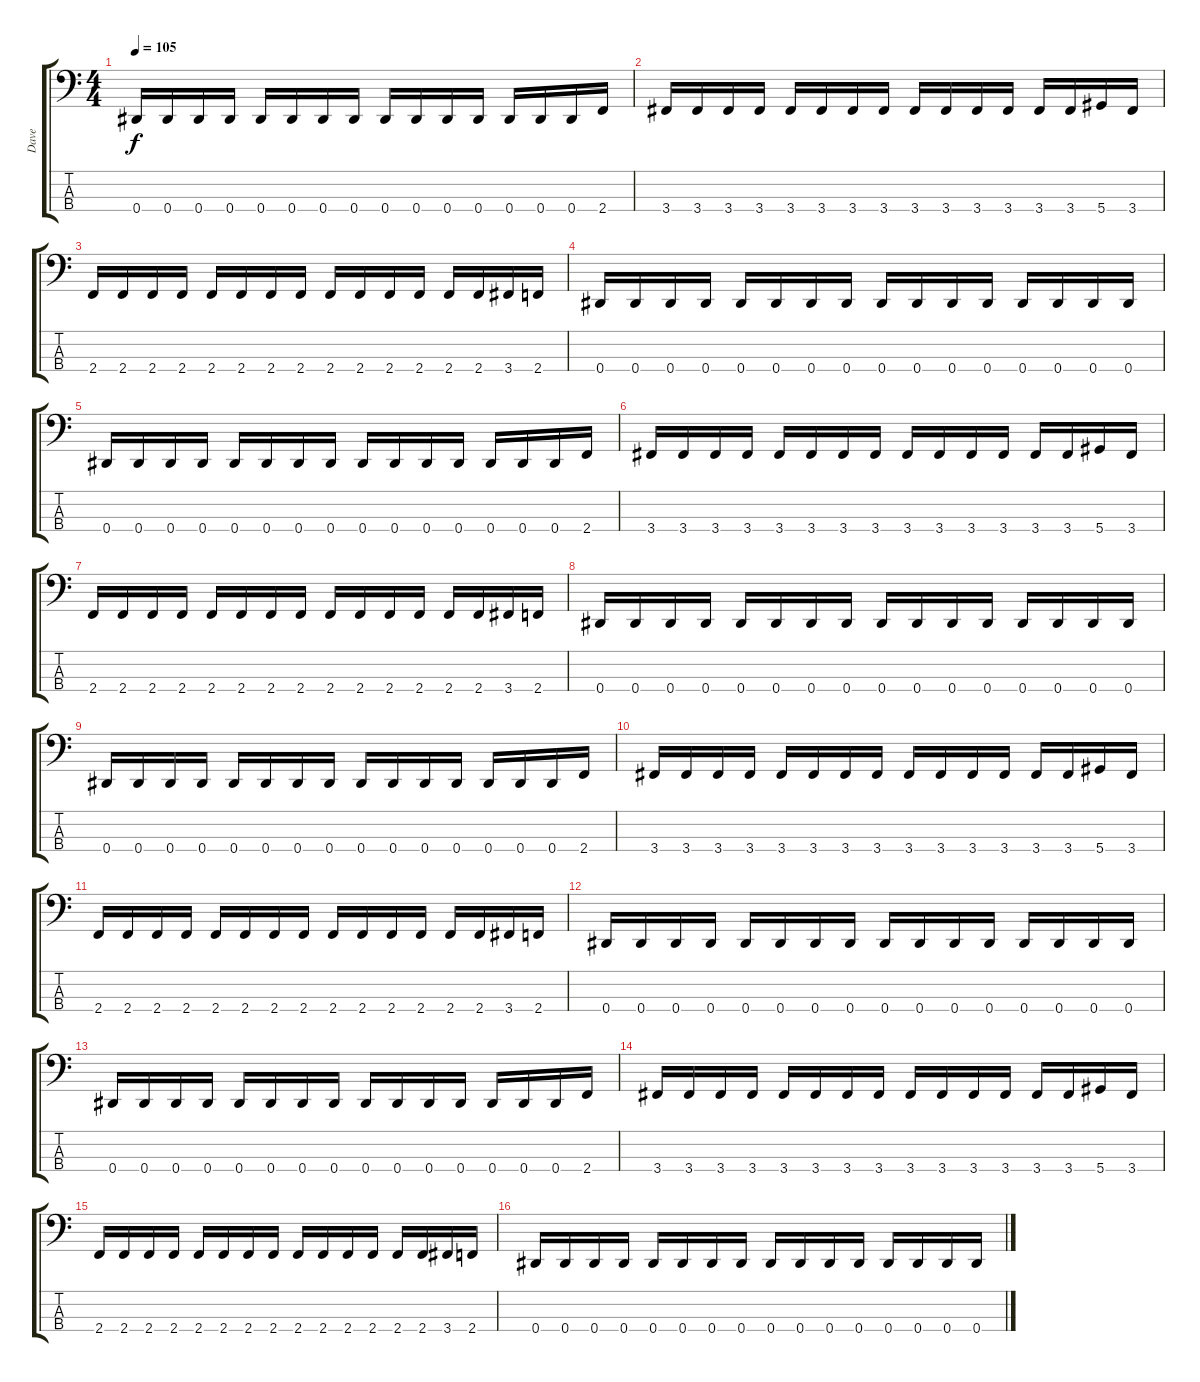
\track ("Dave" "Dave") {instrument electricbasspick}
\staff {score tabs}
\tuning (Gb2 Db2 Ab1 Eb1) {hide}
\ts (4 4)
\tempo 105
\clef f4
\ks c
0.4.16{dy f instrument electricbasspick} 0.4.16 0.4.16 0.4.16 0.4.16 0.4.16 0.4.16 0.4.16 0.4.16 0.4.16 0.4.16 0.4.16 0.4.16 0.4.16 0.4.16 2.4.16 |
3.4.16 3.4.16 3.4.16 3.4.16 3.4.16 3.4.16 3.4.16 3.4.16 3.4.16 3.4.16 3.4.16 3.4.16 3.4.16 3.4.16 5.4.16 3.4.16 |
2.4.16 2.4.16 2.4.16 2.4.16 2.4.16 2.4.16 2.4.16 2.4.16 2.4.16 2.4.16 2.4.16 2.4.16 2.4.16 2.4.16 3.4.16 2.4.16 |
0.4.16 0.4.16 0.4.16 0.4.16 0.4.16 0.4.16 0.4.16 0.4.16 0.4.16 0.4.16 0.4.16 0.4.16 0.4.16 0.4.16 0.4.16 0.4.16 |
0.4.16 0.4.16 0.4.16 0.4.16 0.4.16 0.4.16 0.4.16 0.4.16 0.4.16 0.4.16 0.4.16 0.4.16 0.4.16 0.4.16 0.4.16 2.4.16 |
3.4.16 3.4.16 3.4.16 3.4.16 3.4.16 3.4.16 3.4.16 3.4.16 3.4.16 3.4.16 3.4.16 3.4.16 3.4.16 3.4.16 5.4.16 3.4.16 |
2.4.16 2.4.16 2.4.16 2.4.16 2.4.16 2.4.16 2.4.16 2.4.16 2.4.16 2.4.16 2.4.16 2.4.16 2.4.16 2.4.16 3.4.16 2.4.16 |
0.4.16 0.4.16 0.4.16 0.4.16 0.4.16 0.4.16 0.4.16 0.4.16 0.4.16 0.4.16 0.4.16 0.4.16 0.4.16 0.4.16 0.4.16 0.4.16 |
0.4.16 0.4.16 0.4.16 0.4.16 0.4.16 0.4.16 0.4.16 0.4.16 0.4.16 0.4.16 0.4.16 0.4.16 0.4.16 0.4.16 0.4.16 2.4.16 |
3.4.16 3.4.16 3.4.16 3.4.16 3.4.16 3.4.16 3.4.16 3.4.16 3.4.16 3.4.16 3.4.16 3.4.16 3.4.16 3.4.16 5.4.16 3.4.16 |
2.4.16 2.4.16 2.4.16 2.4.16 2.4.16 2.4.16 2.4.16 2.4.16 2.4.16 2.4.16 2.4.16 2.4.16 2.4.16 2.4.16 3.4.16 2.4.16 |
0.4.16 0.4.16 0.4.16 0.4.16 0.4.16 0.4.16 0.4.16 0.4.16 0.4.16 0.4.16 0.4.16 0.4.16 0.4.16 0.4.16 0.4.16 0.4.16 |
0.4.16 0.4.16 0.4.16 0.4.16 0.4.16 0.4.16 0.4.16 0.4.16 0.4.16 0.4.16 0.4.16 0.4.16 0.4.16 0.4.16 0.4.16 2.4.16 |
3.4.16 3.4.16 3.4.16 3.4.16 3.4.16 3.4.16 3.4.16 3.4.16 3.4.16 3.4.16 3.4.16 3.4.16 3.4.16 3.4.16 5.4.16 3.4.16 |
2.4.16 2.4.16 2.4.16 2.4.16 2.4.16 2.4.16 2.4.16 2.4.16 2.4.16 2.4.16 2.4.16 2.4.16 2.4.16 2.4.16 3.4.16 2.4.16 |
0.4.16 0.4.16 0.4.16 0.4.16 0.4.16 0.4.16 0.4.16 0.4.16 0.4.16 0.4.16 0.4.16 0.4.16 0.4.16 0.4.16 0.4.16 0.4.16
